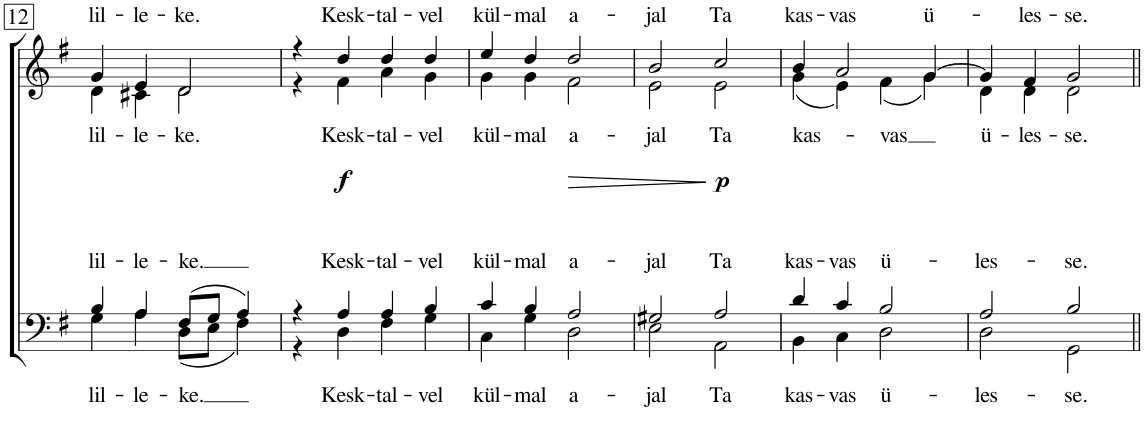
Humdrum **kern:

**kern	**text	**text	**kern	**text	**text	**dynam
*part2	*part2	*part2	*part1	*part1	*part1	*part1
*staff2	*staff2	*staff2	*staff1	*staff1	*staff1	*staff1
*I"T B	*	*	*I"S A	*	*	*
!!LO:PB:g=z
*clefF4	*	*	*clefG2	*	*	*
*k[f#]	*	*	*k[f#]	*	*	*
*M4/4	*	*	*M4/4	*	*	*
=12	=12	=12	=12	=12	=12	=12
!	!LO:LY:a	!	!	!	!	!
*^	*	*	*	*	*	*
!	!	!	!LO:LY:b	!	!LO:LY:a	!	!
*	*	*	*	*^	*	*	*
!	!	!	!	!	!	!	!LO:LY:b	!
4B/	4G\	.	lil-	4g/	4d\	.	lil-	.
!	!	!LO:LY:a	!	!	!	!	!	!
!	!	!	!LO:LY:b	!	!	!LO:LY:a	!	!
!	!	!	!	!	!	!	!LO:LY:b	!
4A/	4A\	.	-le-	4e/	4c#X\	.	-le-	.
!	!	!LO:LY:a	!	!	!	!	!	!
!	!	!	!LO:LY:b	!	!	!LO:LY:a	!	!
!	!	!	!	!	!	!	!LO:LY:b	!
(8F#/L	(8D\L	.	-ke.	2d/	2d\	.	-ke.	.
8G/J	8E\J	.	.	.	.	.	.	.
4A/)	4F#\)	.	.	.	.	.	.	.
=13	=13	=13	=13	=13	=13	=13	=13	=13
4r	4r	.	.	4r	4r	.	.	.
!	!	!LO:LY:a	!	!	!	!	!	!
!	!	!	!LO:LY:b	!	!	!LO:LY:a	!	!
!	!	!	!	!	!	!	!LO:LY:b	!LO:DY:b
4A/	4D\	.	Kesk-	4dd/	4f#\	.	Kesk-	f
!	!	!LO:LY:a	!	!	!	!	!	!
!	!	!	!LO:LY:b	!	!	!LO:LY:a	!	!
!	!	!	!	!	!	!	!LO:LY:b	!
4A/	4F#\	.	-tal-	4dd/	4a\	.	-tal-	.
!	!	!LO:LY:a	!	!	!	!	!	!
!	!	!	!LO:LY:b	!	!	!LO:LY:a	!	!
!	!	!	!	!	!	!	!LO:LY:b	!
4B/	4G\	.	-vel	4dd/	4g\	.	-vel	.
=14	=14	=14	=14	=14	=14	=14	=14	=14
!	!	!LO:LY:a	!	!	!	!	!	!
!	!	!	!LO:LY:b	!	!	!LO:LY:a	!	!
!	!	!	!	!	!	!	!LO:LY:b	!
4c/	4C\	.	kül-	4ee/	4g\	.	kül-	.
!	!	!LO:LY:a	!	!	!	!	!	!
!	!	!	!LO:LY:b	!	!	!LO:LY:a	!	!
!	!	!	!	!	!	!	!LO:LY:b	!
4B/	4G\	.	-mal	4dd/	4g\	.	-mal	.
!	!	!LO:LY:a	!	!	!	!	!	!
!	!	!	!LO:LY:b	!	!	!LO:LY:a	!	!LO:HP:b
!	!	!	!	!	!	!	!LO:LY:b	!
2A/	2D\	.	a-	2dd/	2f#\	.	a-	>
=15	=15	=15	=15	=15	=15	=15	=15	=15
!	!	!LO:LY:a	!	!	!	!	!	!
!	!	!	!LO:LY:b	!	!	!LO:LY:a	!	!
!	!	!	!	!	!	!	!LO:LY:b	!
2G#X/	2E\	.	-jal	2b/	2e\	.	-jal	.
!	!	!LO:LY:a	!	!	!	!	!	!
!	!	!	!LO:LY:b	!	!	!LO:LY:a	!	!
!	!	!	!	!	!	!	!LO:LY:b	!LO:DY:n=1:b
2A/	2AA\	.	Ta	2cc/	2e\	.	Ta	] p
=16	=16	=16	=16	=16	=16	=16	=16	=16
!	!	!LO:LY:a	!	!	!	!	!	!
!	!	!	!LO:LY:b	!	!	!LO:LY:a	!	!
!	!	!	!	!	!	!	!LO:LY:b	!
4d/	4BB\	.	kas-	4b/	(4g\	.	kas-	.
!	!	!LO:LY:a	!	!	!	!	!	!
!	!	!	!LO:LY:b	!	!	!LO:LY:a	!	!
4c/	4C\	.	-vas	2a/	4e\)	-vas	.	.
!	!	!LO:LY:a	!	!	!	!	!	!
!	!	!	!LO:LY:b	!	!	!	!LO:LY:b	!
2B/	2D\	.	ü-	.	(4f#\	.	-vas	.
!	!	!	!	!	!	!LO:LY:a	!	!
.	.	.	.	[4g/	4g\)	ü-	.	.
=17	=17	=17	=17	=17	=17	=17	=17	=17
!	!	!LO:LY:a	!	!	!	!	!	!
!	!	!	!LO:LY:b	!	!	!	!LO:LY:b	!
2A/	2D\	.	-les-	4g/]	4d\	.	ü-	.
!	!	!	!	!	!	!LO:LY:a	!	!
!	!	!	!	!	!	!	!LO:LY:b	!
.	.	.	.	4f#/	4d\	.	-les-	.
!	!	!LO:LY:a	!	!	!	!	!	!
!	!	!	!LO:LY:b	!	!	!LO:LY:a	!	!
!	!	!	!	!	!	!	!LO:LY:b	!
2B/	2GG\	.	-se.	2g/	2d\	.	-se.	.
*v	*v	*	*	*	*	*	*	*
*	*	*	*v	*v	*	*	*
=||	=||	=||	=||	=||	=||	=||
*-	*-	*-	*-	*-	*-	*-
